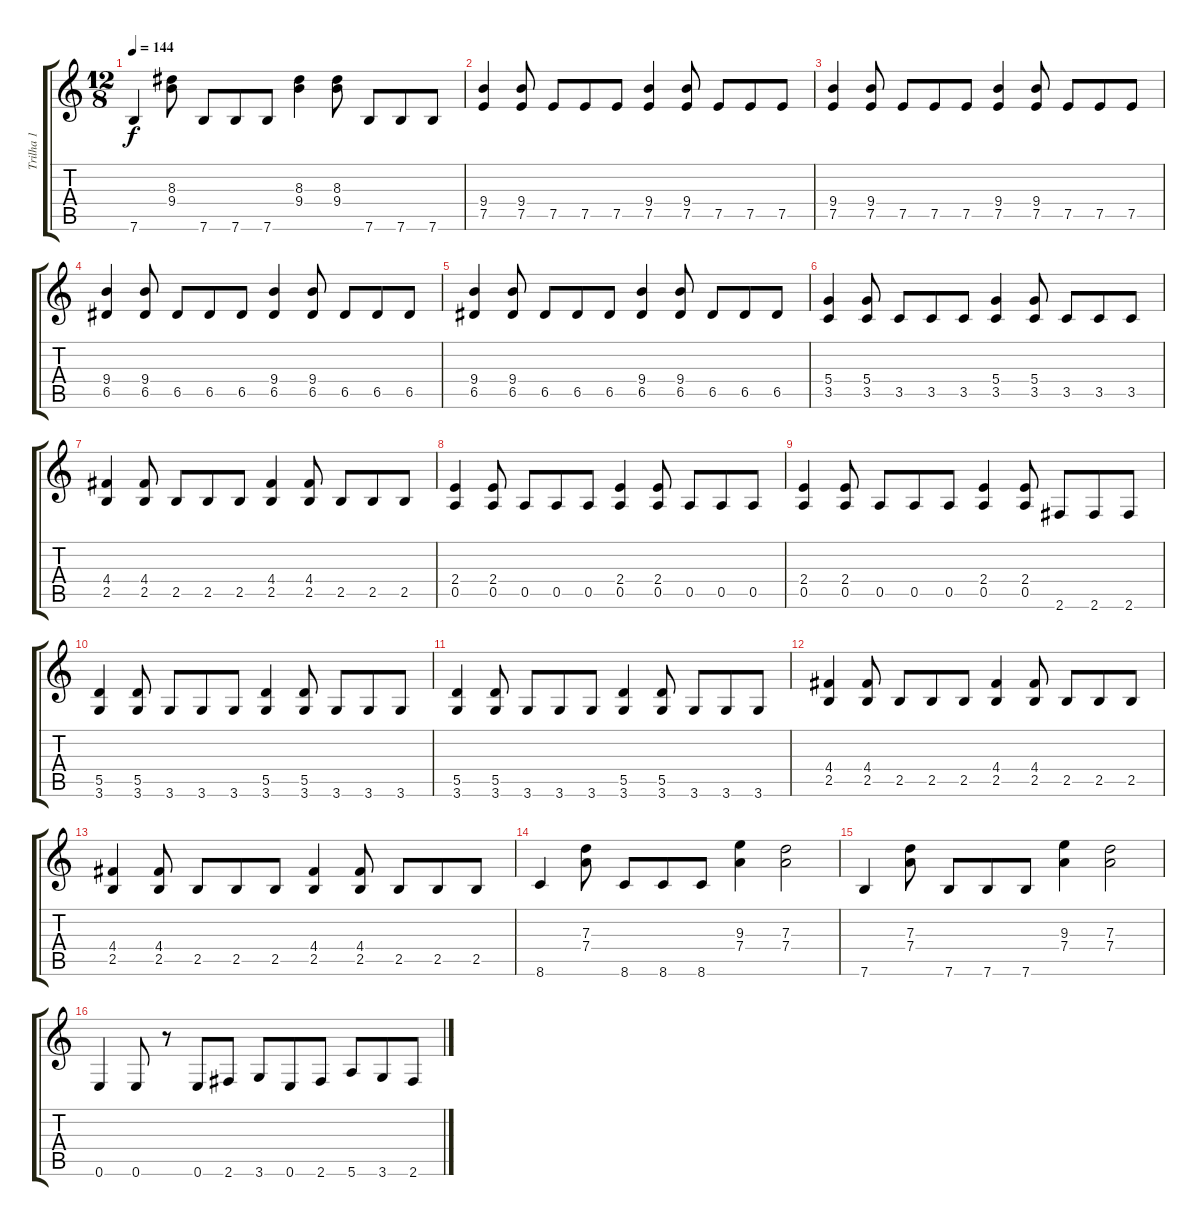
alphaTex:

\track ("Trilha 1" "Trilha 1") {instrument distortionguitar}
\staff {score tabs}
\tuning (E4 B3 G3 D3 A2 E2) {hide}
\ts (12 8)
\tempo 144
\clef g2
\ks c
7.6.4{dy f} (8.3 9.4).8 7.6.8 7.6.8 7.6.8 (8.3 9.4).4 (8.3 9.4).8 7.6.8 7.6.8 7.6.8 |
(9.4 7.5).4 (9.4 7.5).8 7.5.8 7.5.8 7.5.8 (9.4 7.5).4 (9.4 7.5).8 7.5.8 7.5.8 7.5.8 |
(9.4 7.5).4 (9.4 7.5).8 7.5.8 7.5.8 7.5.8 (9.4 7.5).4 (9.4 7.5).8 7.5.8 7.5.8 7.5.8 |
(9.4 6.5).4 (9.4 6.5).8 6.5.8 6.5.8 6.5.8 (9.4 6.5).4 (9.4 6.5).8 6.5.8 6.5.8 6.5.8 |
(9.4 6.5).4 (9.4 6.5).8 6.5.8 6.5.8 6.5.8 (9.4 6.5).4 (9.4 6.5).8 6.5.8 6.5.8 6.5.8 |
(5.4 3.5).4 (5.4 3.5).8 3.5.8 3.5.8 3.5.8 (5.4 3.5).4 (5.4 3.5).8 3.5.8 3.5.8 3.5.8 |
(4.4 2.5).4 (4.4 2.5).8 2.5.8 2.5.8 2.5.8 (4.4 2.5).4 (4.4 2.5).8 2.5.8 2.5.8 2.5.8 |
(2.4 0.5).4 (2.4 0.5).8 0.5.8 0.5.8 0.5.8 (2.4 0.5).4 (2.4 0.5).8 0.5.8 0.5.8 0.5.8 |
(2.4 0.5).4 (2.4 0.5).8 0.5.8 0.5.8 0.5.8 (2.4 0.5).4 (2.4 0.5).8 2.6.8 2.6.8 2.6.8 |
(5.5 3.6).4 (5.5 3.6).8 3.6.8 3.6.8 3.6.8 (5.5 3.6).4 (5.5 3.6).8 3.6.8 3.6.8 3.6.8 |
(5.5 3.6).4 (5.5 3.6).8 3.6.8 3.6.8 3.6.8 (5.5 3.6).4 (5.5 3.6).8 3.6.8 3.6.8 3.6.8 |
(4.4 2.5).4 (4.4 2.5).8 2.5.8 2.5.8 2.5.8 (4.4 2.5).4 (4.4 2.5).8 2.5.8 2.5.8 2.5.8 |
(4.4 2.5).4 (4.4 2.5).8 2.5.8 2.5.8 2.5.8 (4.4 2.5).4 (4.4 2.5).8 2.5.8 2.5.8 2.5.8 |
8.6.4 (7.3 7.4).8 8.6.8 8.6.8 8.6.8 (9.3 7.4).4 (7.3 7.4).2 |
7.6.4 (7.3 7.4).8 7.6.8 7.6.8 7.6.8 (9.3 7.4).4 (7.3 7.4).2 |
0.6.4 0.6.8 r.8 0.6.8 2.6.8 3.6.8 0.6.8 2.6.8 5.6.8 3.6.8 2.6.8
